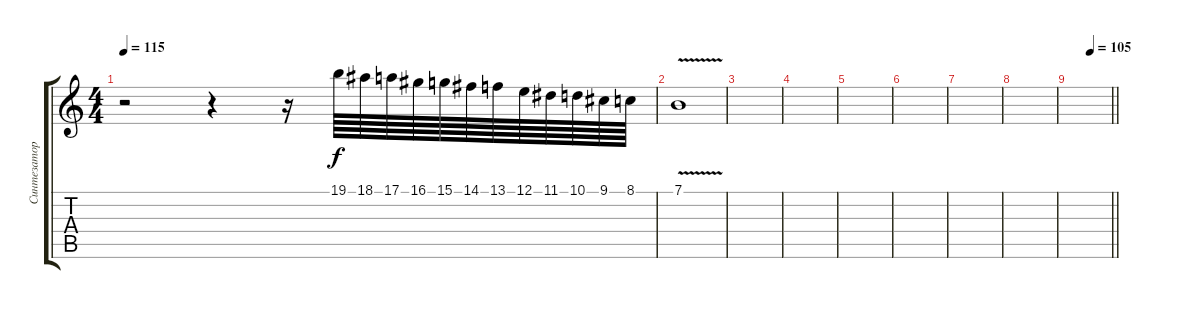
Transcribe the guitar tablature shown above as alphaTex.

\track ("Синтезатор" "Синтезатор") {instrument brightacousticpiano}
\staff {score tabs}
\tuning (E4 B3 G3 D3 A2 E2) {hide}
\ts (4 4)
\tempo 115
\clef g2
\ks c
r.2{dy f volume 7 instrument musicbox} r.4 r.16 19.1.64 18.1.64 17.1.64 16.1.64 15.1.64 14.1.64 13.1.64 12.1.64 11.1.64 10.1.64 9.1.64 8.1.64 |
7.1{v}.1 |
|
|
|
|
|
|
\tempo (105 0.5)
\barLineRight lightlight
